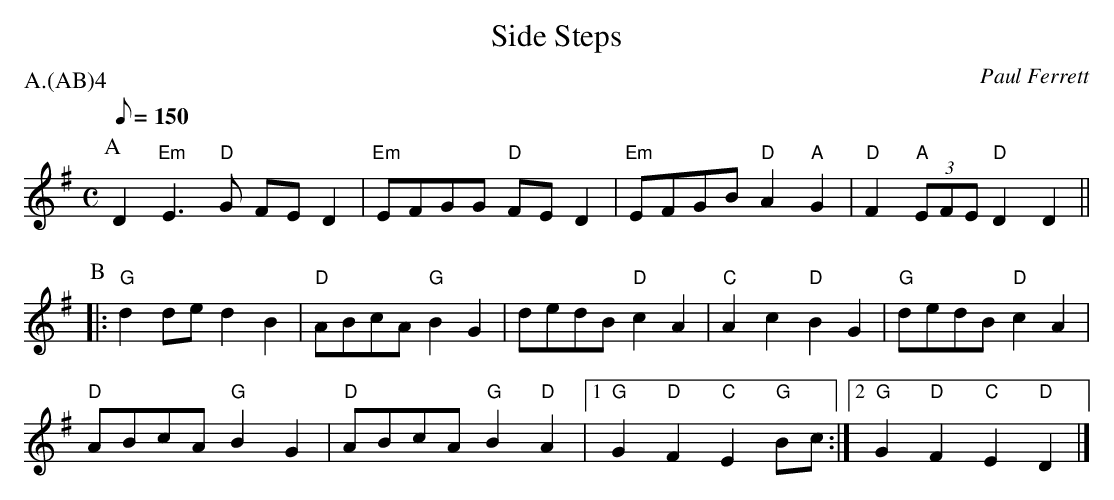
X:1
T: Side Steps
C: Paul Ferrett
P: A.(AB)4
M: C
K:G
L: 1/8
Q: 150
P: A
D2 \
"Em" E2>"D"G2 FE D2 | "Em" EFGG "D" FE D2 | "Em" EFGB "D" A2 "A" G2 |\
"D" F2 "A" (3EFE "D" D2 D2 ||
P: B
|: "G" d2 de d2 B2 | "D" ABcA "G" B2 G2 | dedB "D" c2 A2 |\
"C" A2 c2 "D" B2 G2 | "G" dedB "D" c2 A2 |
"D" ABcA "G" B2 G2 | "D" ABcA "G" B2 "D" A2 |\
[1 "G" G2 "D" F2 "C" E2 "G" Bc :|\
[2 "G" G2 "D" F2 "C" E2 "D" D2 |]
